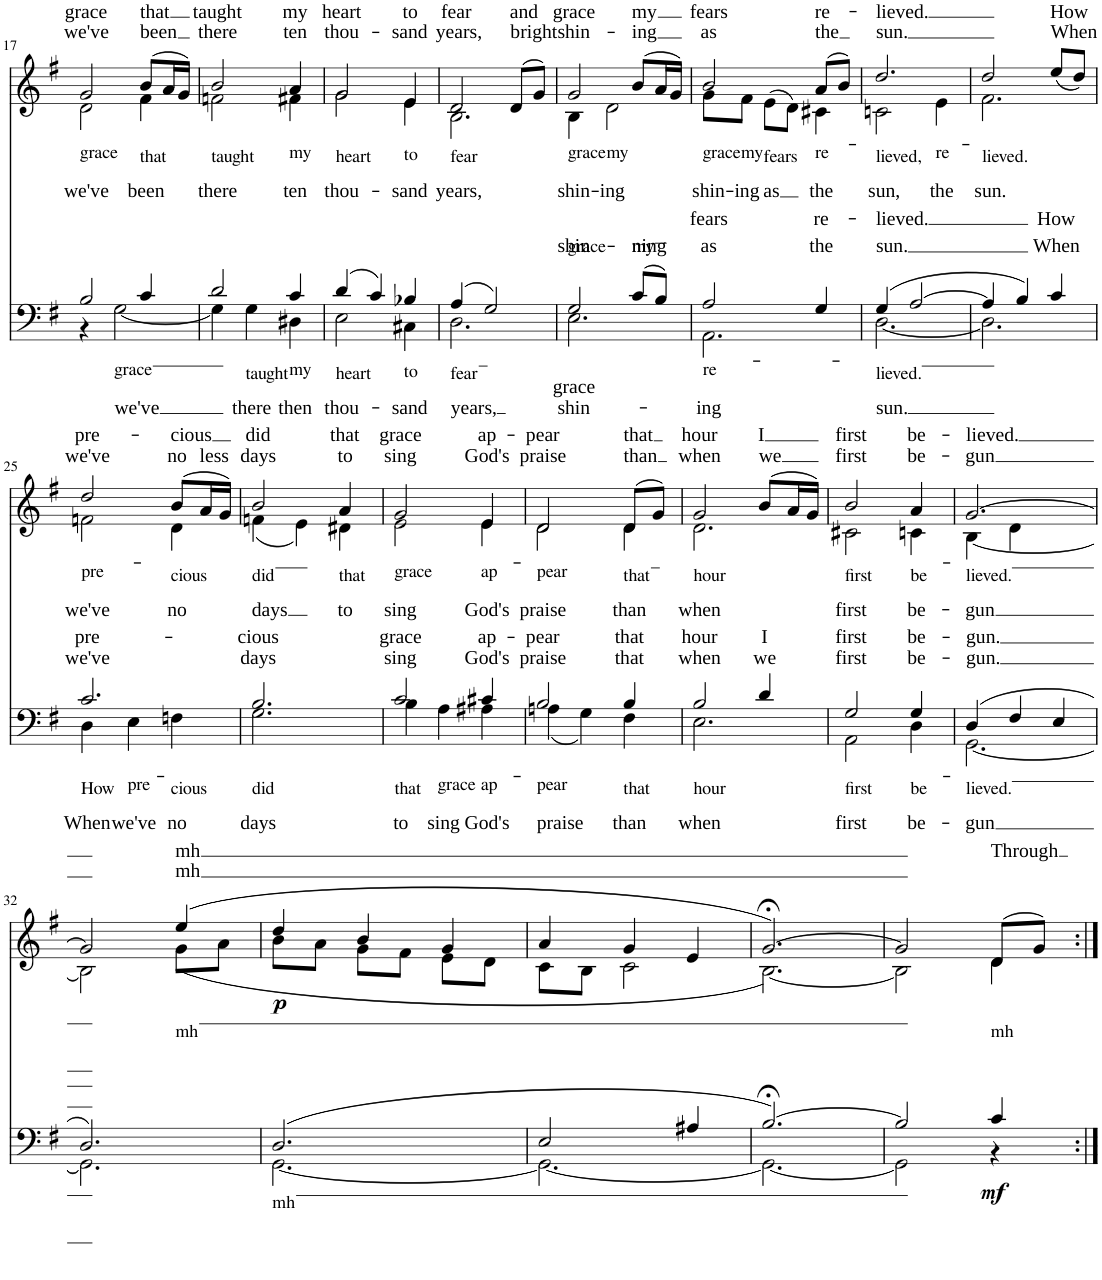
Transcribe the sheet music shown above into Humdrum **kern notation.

**kern	**text	**text	**dynam	**kern	**text	**text	**text	**dynam
*part2	*part2	*part2	*part2	*part1	*part1	*part1	*part1	*part1
*staff2	*staff2	*staff2	*staff2	*staff1	*staff1	*staff1	*staff1	*staff1
*I"Tenor Bass	*	*	*	*I"Sopran Alt	*	*	*	*
!!LO:PB:g=z
*clefF4	*	*	*	*clefG2	*	*	*	*
*k[f#]	*	*	*	*k[f#]	*	*	*	*
*M3/4	*	*	*	*M3/4	*	*	*	*
=17	=17	=17	=17	=17	=17	=17	=17	=17
*^	*	*	*	*	*	*	*	*
!	!	!	!	!	!	!	!LO:LY:a	!LO:LY:a	!
*	*	*	*	*	*^	*	*	*	*
!	!	!	!	!	!	!	!LO:LY:b	!LO:LY:b	!	!
2B/	4r	.	.	.	2g/	2d\	grace	we've	we've	.
!	!	!LO:LY:b	!LO:LY:b	!	!	!	!	!	!	!
.	[2G\	grace	we've	.	.	.	.	.	.	.
!	!	!	!	!	!	!	!	!LO:LY:a	!LO:LY:a	!
!	!	!	!	!	!	!	!LO:LY:b	!LO:LY:b	!	!
4c/	.	.	.	.	(>8b/L	4f#\	that	been	been	.
.	.	.	.	.	16a/L	.	.	.	.	.
.	.	.	.	.	16g/JJ)	.	.	.	.	.
=18	=18	=18	=18	=18	=18	=18	=18	=18	=18	=18
!	!	!	!	!	!	!	!	!LO:LY:a	!LO:LY:a	!
!	!	!	!	!	!	!	!LO:LY:b	!LO:LY:b	!	!
2d/	4G\]	.	.	.	2b/	2fn\	taught	there	there	.
!	!	!LO:LY:b	!LO:LY:b	!	!	!	!	!	!	!
.	4G\	taught	there	.	.	.	.	.	.	.
!	!	!LO:LY:b	!LO:LY:b	!	!	!	!	!LO:LY:a	!LO:LY:a	!
!	!	!	!	!	!	!	!LO:LY:b	!LO:LY:b	!	!
4c/	4D#X\	my	then	.	4a/	4f#X\	my	ten	ten	.
=19	=19	=19	=19	=19	=19	=19	=19	=19	=19	=19
!	!	!LO:LY:b	!LO:LY:b	!	!	!	!	!LO:LY:a	!LO:LY:a	!
!	!	!	!	!	!	!	!LO:LY:b	!LO:LY:b	!	!
(>4d/	2E\	heart	thou-	.	2g\	2g/	heart	thou-	thou-	.
4c/)	.	.	.	.	.	.	.	.	.	.
!	!	!LO:LY:b	!LO:LY:b	!	!	!	!	!LO:LY:a	!LO:LY:a	!
!	!	!	!	!	!	!	!LO:LY:b	!LO:LY:b	!	!
4B-X/	4C#X\	to	-sand	.	4e\	4e/	to	-sand	-sand	.
=20	=20	=20	=20	=20	=20	=20	=20	=20	=20	=20
!	!	!LO:LY:b	!LO:LY:b	!	!	!	!	!LO:LY:a	!LO:LY:a	!
!	!	!	!	!	!	!	!LO:LY:b	!LO:LY:b	!	!
(>4A/	2.D\	fear	years,	.	2d/	2.B\	fear	years,	years,	.
2G/)	.	.	.	.	.	.	.	.	.	.
!	!	!	!	!	!	!	!	!LO:LY:a	!LO:LY:a	!
.	.	.	.	.	(>8d/L	.	.	and	bright	.
.	.	.	.	.	8g/J)	.	.	.	.	.
=21	=21	=21	=21	=21	=21	=21	=21	=21	=21	=21
!	!	!LO:LY:a	!LO:LY:a	!	!	!	!	!	!	!
!	!	!LO:LY:b	!LO:LY:b	!	!	!	!	!LO:LY:a	!LO:LY:a	!
!	!	!	!	!	!	!	!LO:LY:b	!LO:LY:b	!	!
2G/	2.E\	grace	shin-	.	2g/	4B\	grace	shin-	shin-	.
!	!	!	!	!	!	!	!LO:LY:b	!LO:LY:b	!	!
.	.	.	.	.	.	2d\	my	-ing	.	.
!	!	!LO:LY:a	!LO:LY:a	!	!	!	!	!LO:LY:a	!LO:LY:a	!
(8c/L	.	my	-ning	.	(>8b/L	.	.	my	-ing	.
8B/J)	.	.	.	.	16a/L	.	.	.	.	.
.	.	.	.	.	16g/JJ)	.	.	.	.	.
=22	=22	=22	=22	=22	=22	=22	=22	=22	=22	=22
!	!	!LO:LY:a	!LO:LY:a	!	!	!	!	!	!	!
!	!	!LO:LY:b	!LO:LY:b	!	!	!	!	!LO:LY:a	!LO:LY:a	!
!	!	!	!	!	!	!	!LO:LY:b	!LO:LY:b	!	!
2A/	2.AA\	re-	-ing	.	2b/	8g\L	grace	shin-	as	.
!	!	!	!	!	!	!	!LO:LY:b	!LO:LY:b	!	!
.	.	.	.	.	.	8f#\J	my	-ing	.	.
!	!	!	!	!	!	!	!LO:LY:b	!LO:LY:b	!	!
.	.	.	.	.	.	(>8e\L	fears	as	.	.
.	.	.	.	.	.	8d\J)	.	.	.	.
!	!	!LO:LY:a	!LO:LY:a	!	!	!	!	!LO:LY:a	!LO:LY:a	!
!	!	!	!	!	!	!	!LO:LY:b	!LO:LY:b	!	!
4G/	.	re-	the	.	(>8a/L	4c#X\	re-	the	the	.
.	.	.	.	.	8b/J)	.	.	.	.	.
=23	=23	=23	=23	=23	=23	=23	=23	=23	=23	=23
!	!	!LO:LY:a	!LO:LY:a	!	!	!	!	!	!	!
!	!	!LO:LY:b	!LO:LY:b	!	!	!	!	!LO:LY:a	!LO:LY:a	!
!	!	!	!	!	!	!	!LO:LY:b	!LO:LY:b	!	!
(>4G/	[2.D\	-lieved.	sun.	.	2.dd/	2cn\	-lieved,	sun,	sun.	.
[2A/	.	.	.	.	.	.	.	.	.	.
!	!	!	!	!	!	!	!LO:LY:b	!LO:LY:b	!	!
.	.	.	.	.	.	4e\	re-	the	.	.
=24	=24	=24	=24	=24	=24	=24	=24	=24	=24	=24
!	!	!	!	!	!	!	!LO:LY:b	!LO:LY:b	!	!
4A/]	2.D\]	.	.	.	2dd/	2.f#\	-lieved.	sun.	.	.
4B/)	.	.	.	.	.	.	.	.	.	.
!	!	!LO:LY:a	!LO:LY:a	!	!	!	!	!LO:LY:a	!LO:LY:a	!
4c/	.	How	When	.	(<8ee/L	.	.	How	When	.
.	.	.	.	.	8dd/J)	.	.	.	.	.
!!LO:LB:g=z	!!
=25	=25	=25	=25	=25	=25	=25	=25	=25	=25	=25
!	!	!LO:LY:a	!LO:LY:a	!	!	!	!	!	!	!
!	!	!LO:LY:b	!LO:LY:b	!	!	!	!	!LO:LY:a	!LO:LY:a	!
!	!	!	!	!	!	!	!LO:LY:b	!LO:LY:b	!	!
2.c/	4D\	How	When	.	2dd/	2fn\	pre-	we've	we've	.
!	!	!LO:LY:b	!LO:LY:b	!	!	!	!	!	!	!
.	4E\	pre-	we've	.	.	.	.	.	.	.
!	!	!LO:LY:b	!LO:LY:b	!	!	!	!	!LO:LY:a	!LO:LY:a	!
!	!	!	!	!	!	!	!LO:LY:b	!LO:LY:b	!	!
.	4Fn\	-cious	no	.	(>8b/L	4d\	-cious	no	no	.
!	!	!	!	!	!	!	!	!	!LO:LY:a	!
.	.	.	.	.	16a/L	.	.	.	less	.
.	.	.	.	.	16g/JJ)	.	.	.	.	.
=26	=26	=26	=26	=26	=26	=26	=26	=26	=26	=26
!	!	!LO:LY:a	!LO:LY:a	!	!	!	!	!	!	!
!	!	!LO:LY:b	!LO:LY:b	!	!	!	!	!LO:LY:a	!LO:LY:a	!
!	!	!	!	!	!	!	!LO:LY:b	!LO:LY:b	!	!
2.B/	2.G\	did	days	.	2b/	(<4fn\	did	days	days	.
.	.	.	.	.	.	4e\)	.	.	.	.
!	!	!	!	!	!	!	!	!LO:LY:a	!LO:LY:a	!
!	!	!	!	!	!	!	!LO:LY:b	!LO:LY:b	!	!
.	.	.	.	.	4a/	4d#X\	that	to	to	.
=27	=27	=27	=27	=27	=27	=27	=27	=27	=27	=27
!	!	!LO:LY:a	!LO:LY:a	!	!	!	!	!	!	!
!	!	!LO:LY:b	!LO:LY:b	!	!	!	!	!LO:LY:a	!LO:LY:a	!
!	!	!	!	!	!	!	!LO:LY:b	!LO:LY:b	!	!
2c/	4B\	that	to	.	2g/	2e\	grace	sing	sing	.
!	!	!LO:LY:b	!LO:LY:b	!	!	!	!	!	!	!
.	4A\	grace	sing	.	.	.	.	.	.	.
!	!	!LO:LY:a	!LO:LY:a	!	!	!	!	!	!	!
!	!	!LO:LY:b	!LO:LY:b	!	!	!	!	!LO:LY:a	!LO:LY:a	!
!	!	!	!	!	!	!	!LO:LY:b	!LO:LY:b	!	!
4c#X/	4A#X\	ap-	God's	.	4e/	4e\	ap-	God's	God's	.
=28	=28	=28	=28	=28	=28	=28	=28	=28	=28	=28
!	!	!LO:LY:a	!LO:LY:a	!	!	!	!	!	!	!
!	!	!LO:LY:b	!LO:LY:b	!	!	!	!	!LO:LY:a	!LO:LY:a	!
!	!	!	!	!	!	!	!LO:LY:b	!LO:LY:b	!	!
2B/	(<4An\	-pear	praise	.	2d\	2d/	-pear	praise	praise	.
.	4G\)	.	.	.	.	.	.	.	.	.
!	!	!LO:LY:a	!LO:LY:a	!	!	!	!	!	!	!
!	!	!LO:LY:b	!LO:LY:b	!	!	!	!	!LO:LY:a	!LO:LY:a	!
!	!	!	!	!	!	!	!LO:LY:b	!LO:LY:b	!	!
4B/	4F#\	that	than	.	(8d/L	4d\	that	than	than	.
.	.	.	.	.	8g/J)	.	.	.	.	.
=29	=29	=29	=29	=29	=29	=29	=29	=29	=29	=29
!	!	!LO:LY:a	!LO:LY:a	!	!	!	!	!	!	!
!	!	!LO:LY:b	!LO:LY:b	!	!	!	!	!LO:LY:a	!LO:LY:a	!
!	!	!	!	!	!	!	!LO:LY:b	!LO:LY:b	!	!
2B/	2.E\	hour	when	.	2g/	2.d\	hour	when	when	.
!	!	!LO:LY:a	!LO:LY:a	!	!	!	!	!LO:LY:a	!LO:LY:a	!
4d/	.	I	we	.	(>8b/L	.	.	I	we	.
.	.	.	.	.	16a/L	.	.	.	.	.
.	.	.	.	.	16g/JJ)	.	.	.	.	.
=30	=30	=30	=30	=30	=30	=30	=30	=30	=30	=30
!	!	!LO:LY:a	!LO:LY:a	!	!	!	!	!	!	!
!	!	!LO:LY:b	!LO:LY:b	!	!	!	!	!LO:LY:a	!LO:LY:a	!
!	!	!	!	!	!	!	!LO:LY:b	!LO:LY:b	!	!
2G/	2AA\	first	first	.	2b/	2c#X\	first	first	first	.
!	!	!LO:LY:a	!LO:LY:a	!	!	!	!	!	!	!
!	!	!LO:LY:b	!LO:LY:b	!	!	!	!	!LO:LY:a	!LO:LY:a	!
!	!	!	!	!	!	!	!LO:LY:b	!LO:LY:b	!	!
4G/	4D\	be-	be-	.	4a/	4cn\	be-	be-	be-	.
=31	=31	=31	=31	=31	=31	=31	=31	=31	=31	=31
!	!	!LO:LY:a	!LO:LY:a	!	!	!	!	!	!	!
!	!	!LO:LY:b	!LO:LY:b	!	!	!	!	!LO:LY:a	!LO:LY:a	!
!	!	!	!	!	!	!	!LO:LY:b	!LO:LY:b	!	!
(4D/	[2.GG\	-lieved.	-gun	.	[2.g/	[<4B\	-lieved.	-gun	-gun	.
4F#/	.	.	.	.	.	4d\	.	.	.	.
4E/	.	.	.	.	.	4ryy	.	.	.	.
!!LO:LB:g=z	!!
=32	=32	=32	=32	=32	=32	=32	=32	=32	=32	=32
2.D/)	2.GG\]	.	.	.	2g/]	2B\]	.	.	.	.
!	!	!	!	!	!	!	!	!LO:LY:a	!LO:LY:a	!
!	!	!	!	!	!	!	!LO:LY:b	!	!	!
.	.	.	.	.	(>4ee/	(<8g\L	mh	mh	mh	.
.	.	.	.	.	.	8a\J	.	.	.	.
=33	=33	=33	=33	=33	=33	=33	=33	=33	=33	=33
!	!	!LO:LY:b	!	!	!	!	!	!	!	!LO:DY:b
(>2.D/	[<2.GG\	mh	.	.	4dd/	8b\L	.	.	.	p
.	.	.	.	.	.	8a\J	.	.	.	.
.	.	.	.	.	4b/	8g\L	.	.	.	.
.	.	.	.	.	.	8f#\J	.	.	.	.
.	.	.	.	.	4g/	8e\L	.	.	.	.
.	.	.	.	.	.	8d\J	.	.	.	.
=34	=34	=34	=34	=34	=34	=34	=34	=34	=34	=34
2E/	2.GG\_	.	.	.	4a/	8c\L	.	.	.	.
.	.	.	.	.	.	8B\J	.	.	.	.
.	.	.	.	.	4g/	2c\	.	.	.	.
4A#X/	.	.	.	.	4e/	.	.	.	.	.
=35	=35	=35	=35	=35	=35	=35	=35	=35	=35	=35
[2.B;</)	2.GG\_	.	.	.	[2.g;</)	[2.B\)	.	.	.	.
=36	=36	=36	=36	=36	=36	=36	=36	=36	=36	=36
2B/]	2GG\]	.	.	.	2g/]	2B\]	.	.	.	.
!	!	!	!	!	!	!	!	!LO:LY:a	!	!
!	!	!	!	!LO:DY:b	!	!	!LO:LY:b	!	!	!
4c/	4r	.	.	mf	(8d/L	4d\	mh	Through	.	.
.	.	.	.	.	8g/J)	.	.	.	.	.
*v	*v	*	*	*	*	*	*	*	*	*
*	*	*	*	*v	*v	*	*	*	*
=:|!	=:|!	=:|!	=:|!	=:|!	=:|!	=:|!	=:|!	=:|!
*-	*-	*-	*-	*-	*-	*-	*-	*-
